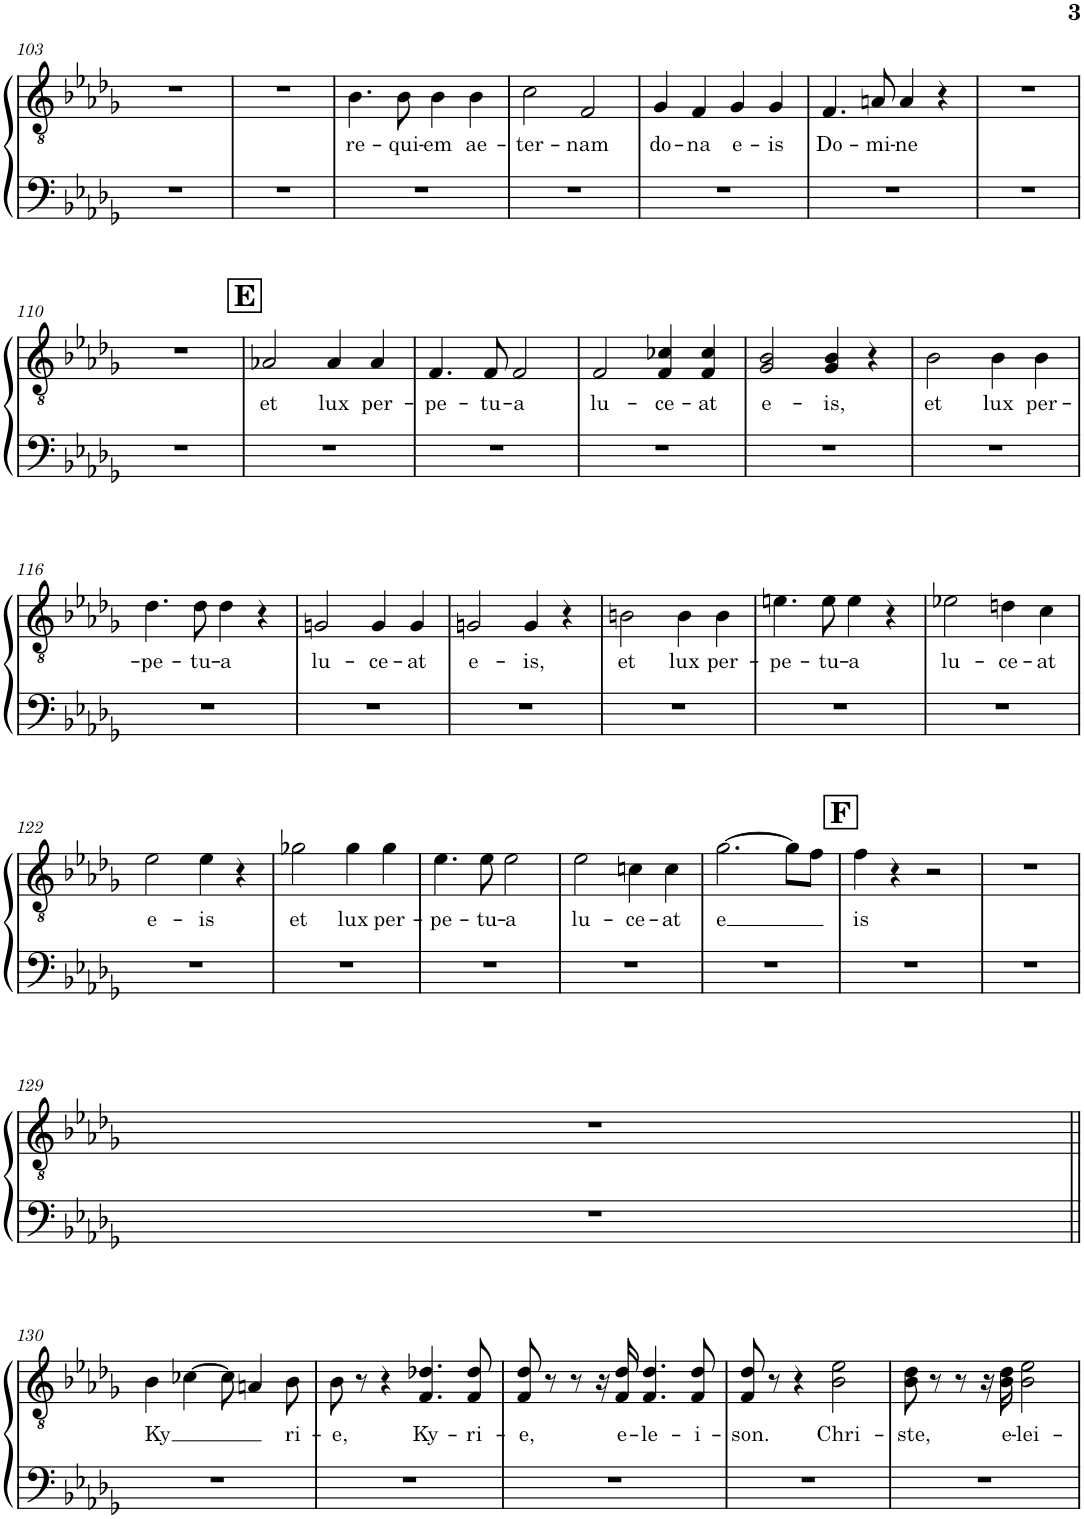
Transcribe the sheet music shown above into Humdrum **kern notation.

**kern	**kern	**text
*part1	*part1	*part1
*staff2	*staff1	*staff1
*I"Piano	*	*
*I'Pno.	*	*
!!LO:PB:g=z
*clefF4	*clefGv2	*
*k[b-e-a-d-g-]	*k[b-e-a-d-g-]	*
*M4/4	*M4/4	*
*met(c)	*met(c)	*
=103	=103	=103
1r	1r	.
=104	=104	=104
1r	1r	.
=105	=105	=105
!	!	!LO:LY:b
1r	4.B-\	re-
!	!	!LO:LY:b
.	8B-\	-qui-
!	!	!LO:LY:b
.	4B-\	-em
!	!	!LO:LY:b
.	4B-\	ae-
=106	=106	=106
!	!	!LO:LY:b
1r	2c\	-ter-
!	!	!LO:LY:b
.	2F/	-nam
=107	=107	=107
!	!	!LO:LY:b
1r	4G-/	do-
!	!	!LO:LY:b
.	4F/	-na
!	!	!LO:LY:b
.	4G-/	e-
!	!	!LO:LY:b
.	4G-/	-is
=108	=108	=108
!	!	!LO:LY:b
1r	4.F/	Do-
!	!	!LO:LY:b
.	8An/	-mi-
!	!	!LO:LY:b
.	4A/	-ne
.	4r	.
=109	=109	=109
1r	1r	.
!!LO:LB:g=z
=110	=110	=110
1r	1r	.
!!LO:REH:place=s1:a:B:cj:fs=14:t=E
=111	=111	=111
!	!	!LO:LY:b
1r	2A-X/	et
!	!	!LO:LY:b
.	4A-/	lux
!	!	!LO:LY:b
.	4A-/	per-
=112	=112	=112
!	!	!LO:LY:b
1r	4.F/	-pe-
!	!	!LO:LY:b
.	8F/	-tu-
!	!	!LO:LY:b
.	2F/	-a
=113	=113	=113
!	!	!LO:LY:b
1r	2F/	lu-
!	!	!LO:LY:b
.	4F/ 4c-X/	-ce-
!	!	!LO:LY:b
.	4F/ 4c-/	-at
=114	=114	=114
!	!	!LO:LY:b
1r	2G-/ 2B-/	e-
!	!	!LO:LY:b
.	4G-/ 4B-/	-is,
.	4r	.
=115	=115	=115
!	!	!LO:LY:b
1r	2B-\	et
!	!	!LO:LY:b
.	4B-\	lux
!	!	!LO:LY:b
.	4B-\	per-
!!LO:LB:g=z
=116	=116	=116
!	!	!LO:LY:b
1r	4.d-\	-pe-
!	!	!LO:LY:b
.	8d-\	-tu-
!	!	!LO:LY:b
.	4d-\	-a
.	4r	.
=117	=117	=117
!	!	!LO:LY:b
1r	2Gn/	lu-
!	!	!LO:LY:b
.	4G/	-ce-
!	!	!LO:LY:b
.	4G/	-at
=118	=118	=118
!	!	!LO:LY:b
1r	2Gn/	e-
!	!	!LO:LY:b
.	4G/	-is,
.	4r	.
=119	=119	=119
!	!	!LO:LY:b
1r	2Bn\	et
!	!	!LO:LY:b
.	4B\	lux
!	!	!LO:LY:b
.	4B\	per-
=120	=120	=120
!	!	!LO:LY:b
1r	4.en\	-pe-
!	!	!LO:LY:b
.	8e\	-tu-
!	!	!LO:LY:b
.	4e\	-a
.	4r	.
=121	=121	=121
!	!	!LO:LY:b
1r	2e-X\	lu-
!	!	!LO:LY:b
.	4dn\	-ce-
!	!	!LO:LY:b
.	4c\	-at
!!LO:LB:g=z
=122	=122	=122
!	!	!LO:LY:b
1r	2e-\	e-
!	!	!LO:LY:b
.	4e-\	-is
.	4r	.
=123	=123	=123
!	!	!LO:LY:b
1r	2g-X\	et
!	!	!LO:LY:b
.	4g-\	lux
!	!	!LO:LY:b
.	4g-\	per-
=124	=124	=124
!	!	!LO:LY:b
1r	4.e-\	-pe-
!	!	!LO:LY:b
.	8e-\	-tu-
!	!	!LO:LY:b
.	2e-\	-a
=125	=125	=125
!	!	!LO:LY:b
1r	2e-\	lu-
!	!	!LO:LY:b
.	4cn\	-ce-
!	!	!LO:LY:b
.	4c\	-at
=126	=126	=126
!	!	!LO:LY:b
1r	[2.g-\	e
.	8g-\L]	.
.	8f\J	.
!!LO:REH:place=s1:a:B:cj:fs=14:t=F
=127	=127	=127
!	!	!LO:LY:b
1r	4f\	is
.	4r	.
.	2r	.
=128	=128	=128
1r	1r	.
!!LO:LB:g=z
=129	=129	=129
1r	1r	.
!!LO:LB:g=z
=130||	=130||	=130||
!	!	!LO:LY:b
1r	4B-\	-Ky
.	[4c-X\	.
.	8c-\]	.
.	4An/	.
!	!	!LO:LY:b
.	8B-\	ri-
=131	=131	=131
!	!	!LO:LY:b
1r	8B-\	-e,
.	8r	.
.	4r	.
!	!	!LO:LY:b
.	4.F/ 4.d-X/	Ky-
!	!	!LO:LY:b
.	8F/ 8d-/	-ri-
=132	=132	=132
!	!	!LO:LY:b
1r	8F/ 8d-/	-e,
.	8r	.
.	8r	.
.	16r	.
!	!	!LO:LY:b
.	16F/ 16d-/	e-
!	!	!LO:LY:b
.	4.F/ 4.d-/	-le-
!	!	!LO:LY:b
.	8F/ 8d-/	-i-
=133	=133	=133
!	!	!LO:LY:b
1r	8F/ 8d-/	-son.
.	8r	.
.	4r	.
!	!	!LO:LY:b
.	2B-\ 2e-\	Chri-
=134	=134	=134
!	!	!LO:LY:b
1r	8B-\ 8d-\	-ste,
.	8r	.
.	8r	.
.	16r	.
!	!	!LO:LY:b
.	16B-\ 16d-\	e-
!	!	!LO:LY:b
.	2B-\ 2e-\	-lei-
=	=	=
*-	*-	*-
